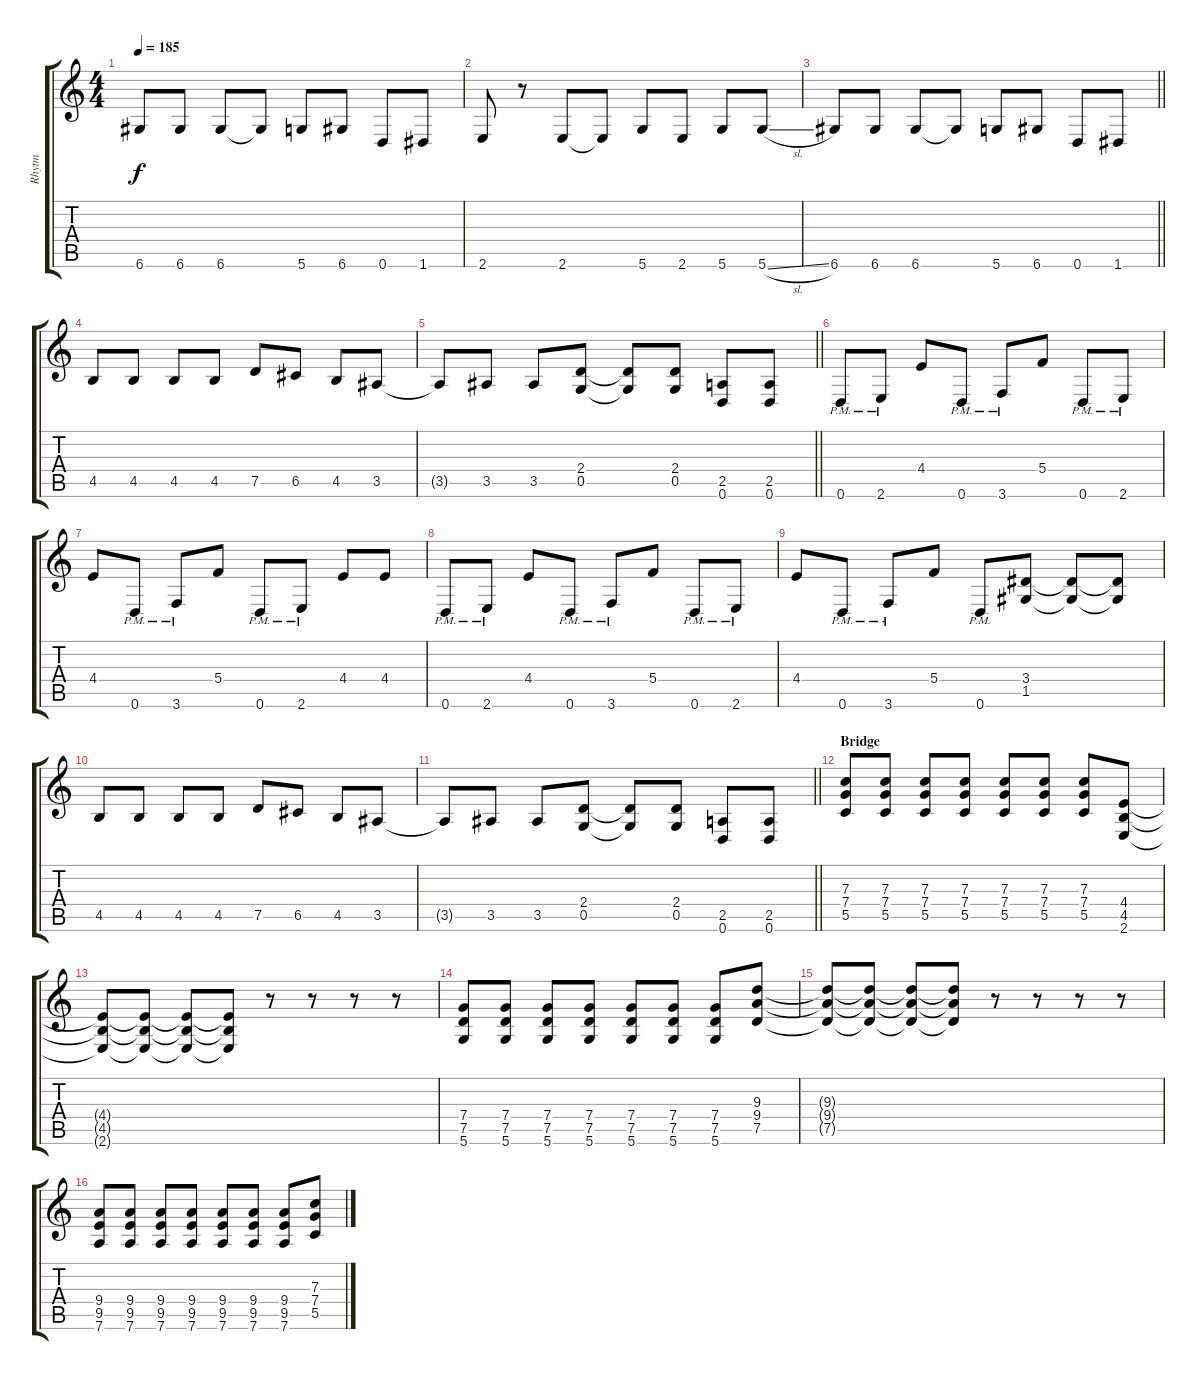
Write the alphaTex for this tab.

\track ("Rhytm" "Rhytm") {instrument distortionguitar}
\staff {score tabs}
\tuning (D4 A3 F3 C3 G2 D2) {hide}
\ts (4 4)
\tempo 185
\clef g2
\ks c
6.6.8{dy f} 6.6.8 6.6.8 6.6{t}.8 5.6.8 6.6.8 0.6.8 1.6.8 |
2.6.8 r.8 2.6.8 2.6{t}.8 5.6.8 2.6.8 5.6.8 5.6{sl}.8 |
\barLineRight lightlight
6.6.8 6.6.8 6.6.8 6.6{t}.8 5.6.8 6.6.8 0.6.8 1.6.8 |
4.5.8 4.5.8 4.5.8 4.5.8 7.5.8 6.5.8 4.5.8 3.5.8 |
\barLineRight lightlight
3.5{t}.8 3.5.8 3.5.8 (2.4 0.5).8 (2.4{t} 0.5{t}).8 (2.4 0.5).8 (2.5 0.6).8 (2.5 0.6).8 |
0.6{pm}.8 2.6{pm}.8 4.4.8 0.6{pm}.8 3.6{pm}.8 5.4.8 0.6{pm}.8 2.6{pm}.8 |
4.4.8 0.6{pm}.8 3.6{pm}.8 5.4.8 0.6{pm}.8 2.6{pm}.8 4.4.8 4.4.8 |
0.6{pm}.8 2.6{pm}.8 4.4.8 0.6{pm}.8 3.6{pm}.8 5.4.8 0.6{pm}.8 2.6{pm}.8 |
4.4.8 0.6{pm}.8 3.6{pm}.8 5.4.8 0.6{pm}.8 (3.4 1.5).8 (3.4{t} 1.5{t}).8 (3.4{t} 1.5{t}).8 |
4.5.8 4.5.8 4.5.8 4.5.8 7.5.8 6.5.8 4.5.8 3.5.8 |
\barLineRight lightlight
3.5{t}.8 3.5.8 3.5.8 (2.4 0.5).8 (2.4{t} 0.5{t}).8 (2.4 0.5).8 (2.5 0.6).8 (2.5 0.6).8 |
\section ("" "Bridge")
(7.3 7.4 5.5).8 (7.3 7.4 5.5).8 (7.3 7.4 5.5).8 (7.3 7.4 5.5).8 (7.3 7.4 5.5).8 (7.3 7.4 5.5).8 (7.3 7.4 5.5).8 (4.4 4.5 2.6).8 |
(4.4{t} 4.5{t} 2.6{t}).8 (4.4{t} 4.5{t} 2.6{t}).8 (4.4{t} 4.5{t} 2.6{t}).8 (4.4{t} 4.5{t} 2.6{t}).8 r.8 r.8 r.8 r.8 |
(7.4 7.5 5.6).8 (7.4 7.5 5.6).8 (7.4 7.5 5.6).8 (7.4 7.5 5.6).8 (7.4 7.5 5.6).8 (7.4 7.5 5.6).8 (7.4 7.5 5.6).8 (9.3 9.4 7.5).8 |
(9.3{t} 9.4{t} 7.5{t}).8 (9.3{t} 9.4{t} 7.5{t}).8 (9.3{t} 9.4{t} 7.5{t}).8 (9.3{t} 9.4{t} 7.5{t}).8 r.8 r.8 r.8 r.8 |
(9.4 9.5 7.6).8 (9.4 9.5 7.6).8 (9.4 9.5 7.6).8 (9.4 9.5 7.6).8 (9.4 9.5 7.6).8 (9.4 9.5 7.6).8 (9.4 9.5 7.6).8 (7.3 7.4 5.5).8
